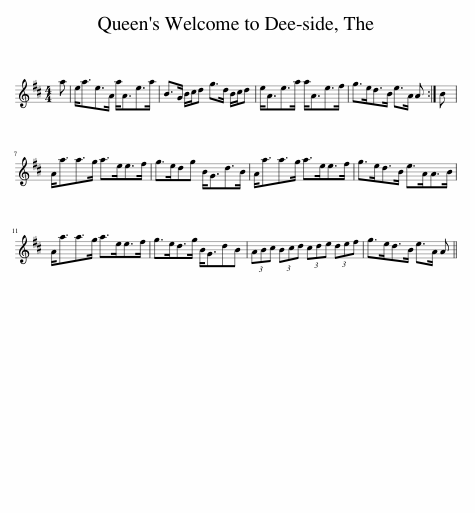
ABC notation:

X:1
L:1/8
M:4/4
I:linebreak $
K:D
V:1 treble
V:1
 a | e<ae>A a<Ae>a | B>G B/c/d g>d B/c/d | e<Ae>a a<Ae>f | g>ed>B e>A A :| %5
 B |$ A<aa>g a>ee>f | g>edg B<Gd>B | A<aa>g a>ee>f | g>ed>B e>AA>B |$ %10
 A<aa>g a>ee>f | g>ed>g B<GdB | (3ABc (3Bcd (3cde (3def | g>ed>B e>A A || %14
